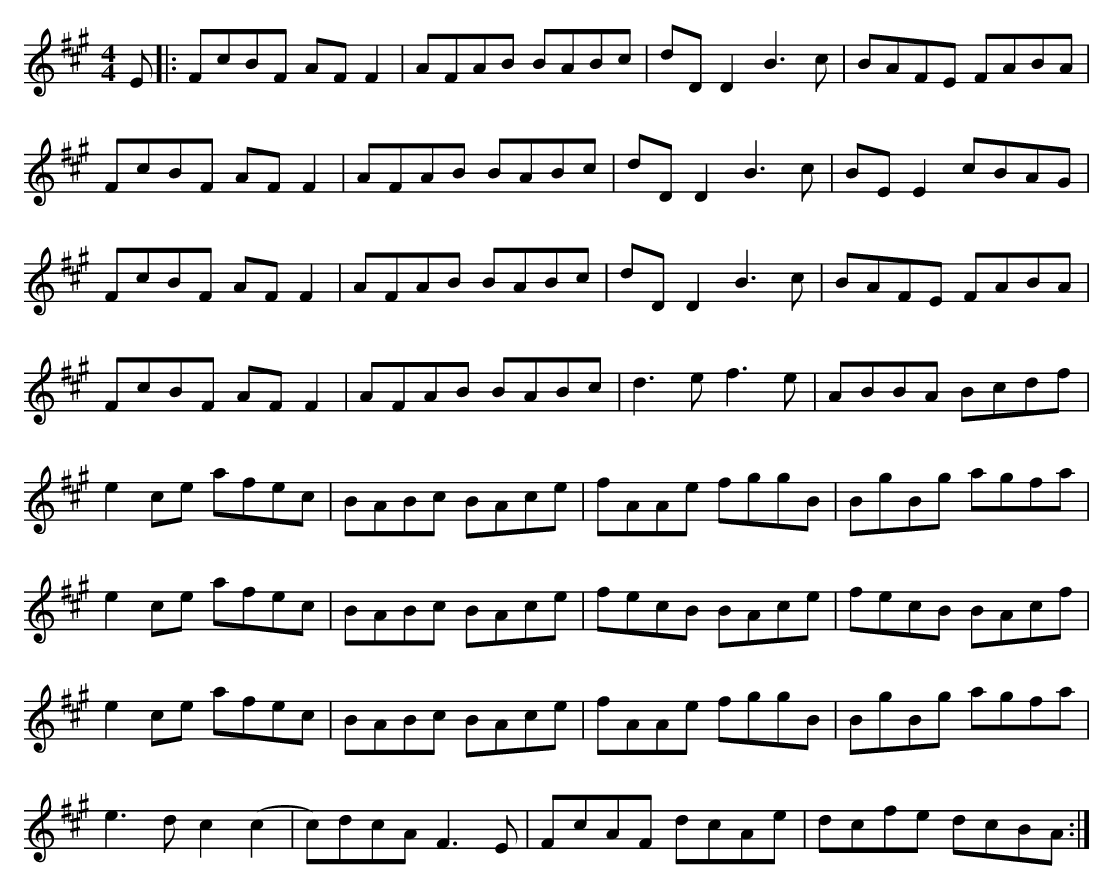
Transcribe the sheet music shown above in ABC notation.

X:1
M:4/4
K:A
E|:FcBF AFF2|AFAB BABc|dDD2B3c|BAFE FABA|
FcBF AFF2|AFAB BABc|dDD2B3c|BEE2 cBAG|
FcBF AFF2|AFAB BABc|dDD2B3c|BAFE FABA|
FcBF AFF2|AFAB BABc|d3ef3e|ABBA Bcdf|
e2ce afec|BABc BAce|fAAe fggB|BgBg agfa|
e2ce afec|BABc BAce|fecB BAce|fecB BAcf|
e2ce afec|BABc BAce|fAAe fggB|BgBg agfa|
e3dc2(c2|c)dcAF3E|FcAF dcAe|dcfe dcBA:|
